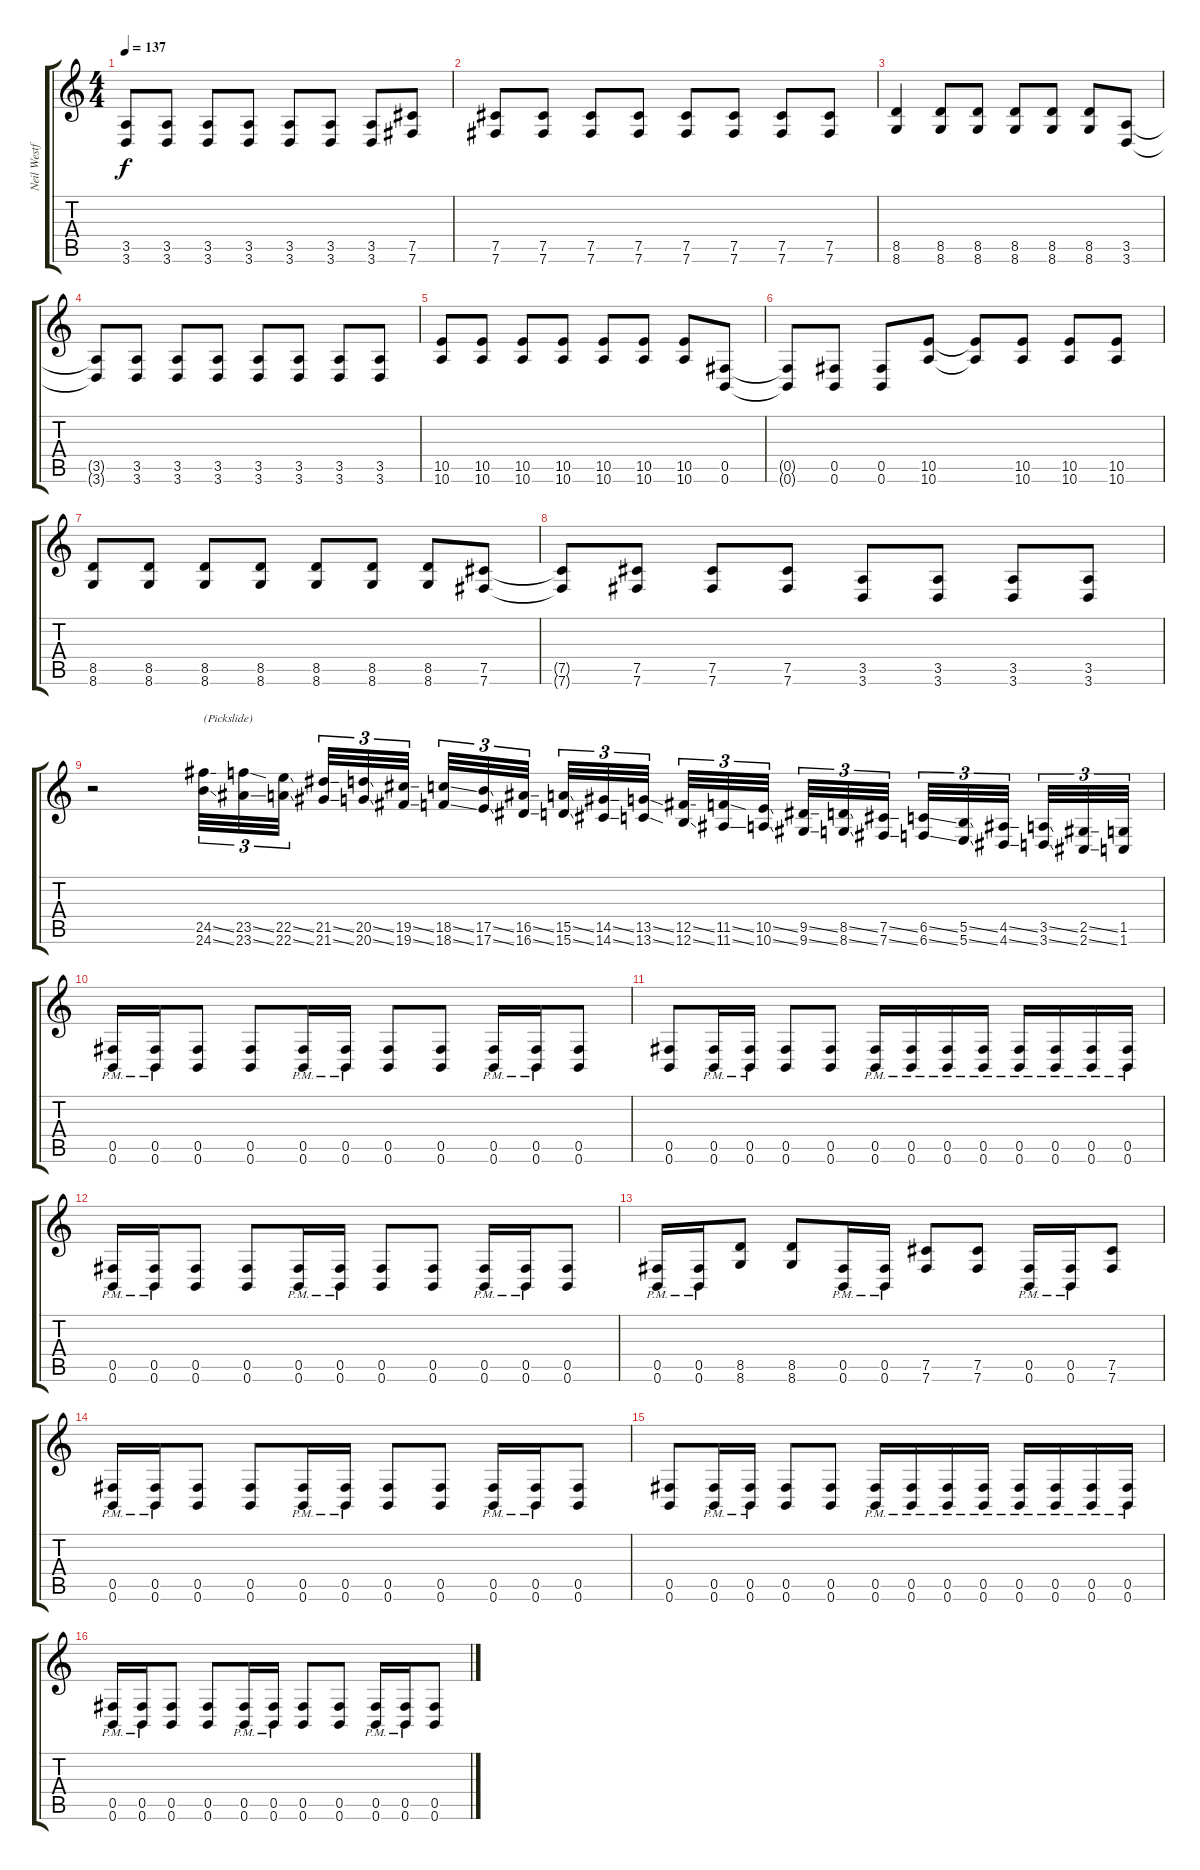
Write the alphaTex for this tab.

\track ("Neil Westfall / Rhythm Guitar" "Neil Westf") {instrument distortionguitar}
\staff {score tabs}
\tuning (Db4 Ab3 E3 B2 Gb2 B1) {hide}
\ts (4 4)
\tempo 137
\clef g2
\ks c
(3.5 3.6).8{dy f} (3.5 3.6).8 (3.5 3.6).8 (3.5 3.6).8 (3.5 3.6).8 (3.5 3.6).8 (3.5 3.6).8 (7.5 7.6).8 |
(7.5 7.6).8 (7.5 7.6).8 (7.5 7.6).8 (7.5 7.6).8 (7.5 7.6).8 (7.5 7.6).8 (7.5 7.6).8 (7.5 7.6).8 |
(8.5 8.6).4 (8.5 8.6).8 (8.5 8.6).8 (8.5 8.6).8 (8.5 8.6).8 (8.5 8.6).8 (3.5 3.6).8 |
(3.5{t} 3.6{t}).8 (3.5 3.6).8 (3.5 3.6).8 (3.5 3.6).8 (3.5 3.6).8 (3.5 3.6).8 (3.5 3.6).8 (3.5 3.6).8 |
(10.5 10.6).8 (10.5 10.6).8 (10.5 10.6).8 (10.5 10.6).8 (10.5 10.6).8 (10.5 10.6).8 (10.5 10.6).8 (0.5 0.6).8 |
(0.5{t} 0.6{t}).8 (0.5 0.6).8 (0.5 0.6).8 (10.5 10.6).8 (10.5{t} 10.6{t}).8 (10.5 10.6).8 (10.5 10.6).8 (10.5 10.6).8 |
(8.5 8.6).8 (8.5 8.6).8 (8.5 8.6).8 (8.5 8.6).8 (8.5 8.6).8 (8.5 8.6).8 (8.5 8.6).8 (7.5 7.6).8 |
(7.5{t} 7.6{t}).8 (7.5 7.6).8 (7.5 7.6).8 (7.5 7.6).8 (3.5 3.6).8 (3.5 3.6).8 (3.5 3.6).8 (3.5 3.6).8 |
r.2 (24.5{ss} 24.6{ss}).32{tu (3 2) txt "(Pickslide)"} (23.5{ss} 23.6{ss}).32{tu (3 2)} (22.5{ss} 22.6{ss}).32{tu (3 2)} (21.5{ss} 21.6{ss}).32{tu (3 2)} (20.5{ss} 20.6{ss}).32{tu (3 2)} (19.5{ss} 19.6{ss}).32{tu (3 2)} (18.5{ss} 18.6{ss}).32{tu (3 2)} (17.5{ss} 17.6{ss}).32{tu (3 2)} (16.5{ss} 16.6{ss}).32{tu (3 2)} (15.5{ss} 15.6{ss}).32{tu (3 2)} (14.5{ss} 14.6{ss}).32{tu (3 2)} (13.5{ss} 13.6{ss}).32{tu (3 2)} (12.5{ss} 12.6{ss}).32{tu (3 2)} (11.5{ss} 11.6{ss}).32{tu (3 2)} (10.5{ss} 10.6{ss}).32{tu (3 2)} (9.5{ss} 9.6{ss}).32{tu (3 2)} (8.5{ss} 8.6{ss}).32{tu (3 2)} (7.5{ss} 7.6{ss}).32{tu (3 2)} (6.5{ss} 6.6{ss}).32{tu (3 2)} (5.5{ss} 5.6{ss}).32{tu (3 2)} (4.5{ss} 4.6{ss}).32{tu (3 2)} (3.5{ss} 3.6{ss}).32{tu (3 2)} (2.5{ss} 2.6{ss}).32{tu (3 2)} (1.5 1.6).32{tu (3 2)} |
(0.5{pm} 0.6{pm}).16 (0.5{pm} 0.6{pm}).16 (0.5 0.6).8 (0.5 0.6).8 (0.5{pm} 0.6{pm}).16 (0.5{pm} 0.6{pm}).16 (0.5 0.6).8 (0.5 0.6).8 (0.5{pm} 0.6{pm}).16 (0.5{pm} 0.6{pm}).16 (0.5 0.6).8 |
(0.5 0.6).8 (0.5{pm} 0.6{pm}).16 (0.5{pm} 0.6{pm}).16 (0.5 0.6).8 (0.5 0.6).8 (0.5{pm} 0.6{pm}).16 (0.5{pm} 0.6{pm}).16 (0.5{pm} 0.6{pm}).16 (0.5{pm} 0.6{pm}).16 (0.5{pm} 0.6{pm}).16 (0.5{pm} 0.6{pm}).16 (0.5{pm} 0.6{pm}).16 (0.5{pm} 0.6{pm}).16 |
(0.5{pm} 0.6{pm}).16 (0.5{pm} 0.6{pm}).16 (0.5 0.6).8 (0.5 0.6).8 (0.5{pm} 0.6{pm}).16 (0.5{pm} 0.6{pm}).16 (0.5 0.6).8 (0.5 0.6).8 (0.5{pm} 0.6{pm}).16 (0.5{pm} 0.6{pm}).16 (0.5 0.6).8 |
(0.5{pm} 0.6{pm}).16 (0.5{pm} 0.6{pm}).16 (8.5 8.6).8 (8.5 8.6).8 (0.5{pm} 0.6{pm}).16 (0.5{pm} 0.6{pm}).16 (7.5 7.6).8 (7.5 7.6).8 (0.5{pm} 0.6{pm}).16 (0.5{pm} 0.6{pm}).16 (7.5 7.6).8 |
(0.5{pm} 0.6{pm}).16 (0.5{pm} 0.6{pm}).16 (0.5 0.6).8 (0.5 0.6).8 (0.5{pm} 0.6{pm}).16 (0.5{pm} 0.6{pm}).16 (0.5 0.6).8 (0.5 0.6).8 (0.5{pm} 0.6{pm}).16 (0.5{pm} 0.6{pm}).16 (0.5 0.6).8 |
(0.5 0.6).8 (0.5{pm} 0.6{pm}).16 (0.5{pm} 0.6{pm}).16 (0.5 0.6).8 (0.5 0.6).8 (0.5{pm} 0.6{pm}).16 (0.5{pm} 0.6{pm}).16 (0.5{pm} 0.6{pm}).16 (0.5{pm} 0.6{pm}).16 (0.5{pm} 0.6{pm}).16 (0.5{pm} 0.6{pm}).16 (0.5{pm} 0.6{pm}).16 (0.5{pm} 0.6{pm}).16 |
(0.5{pm} 0.6{pm}).16 (0.5{pm} 0.6{pm}).16 (0.5 0.6).8 (0.5 0.6).8 (0.5{pm} 0.6{pm}).16 (0.5{pm} 0.6{pm}).16 (0.5 0.6).8 (0.5 0.6).8 (0.5{pm} 0.6{pm}).16 (0.5{pm} 0.6{pm}).16 (0.5 0.6).8
